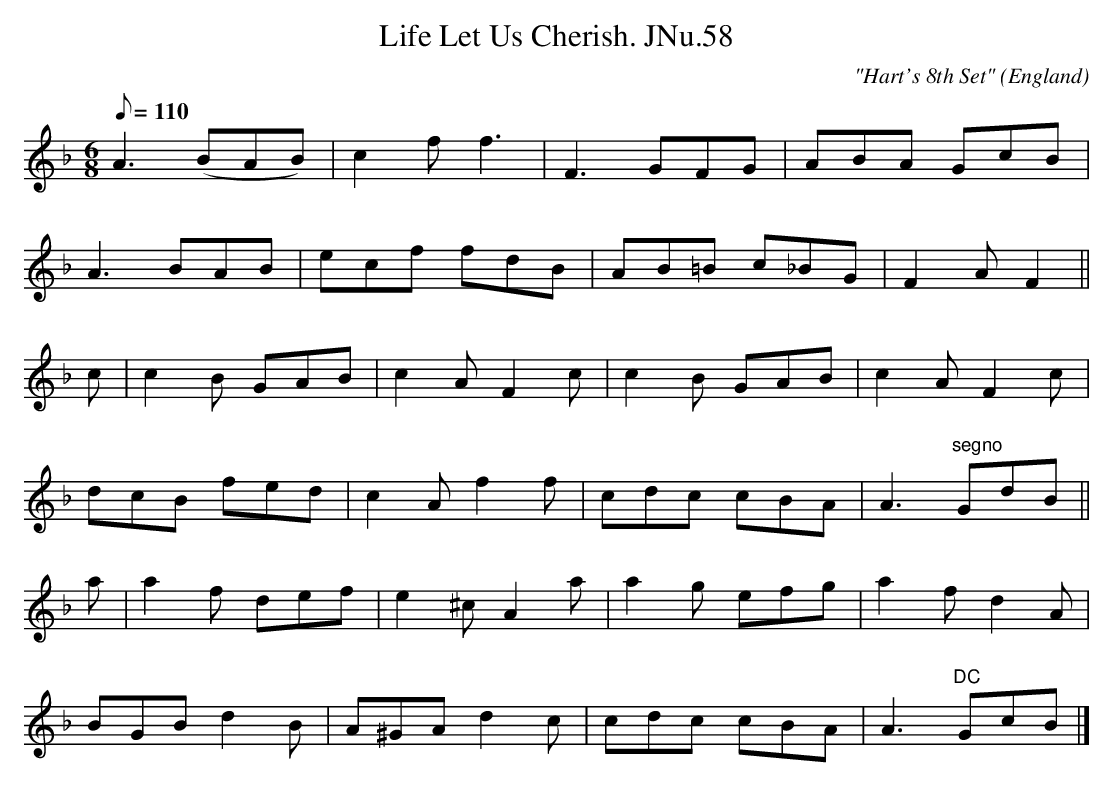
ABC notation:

X:1
T:Life Let Us Cherish. JNu.58
M:6/8
L:1/8
Q:110
C:"Hart's 8th Set"
O:England
K:F
A3(BAB)|c2ff3|F3GFG|ABA GcB|!
A3BAB|ecf fdB|AB=B c_BG|F2AF2||!
c|c2B GAB|c2AF2c|c2B GAB|c2AF2c|!
dcB fed|c2Af2f|cdc cBA|A3"segno"GdB||!
a|a2f def|e2^c A2a|a2g efg|a2fd2A|!
BGBd2B|A^GAd2c|cdc cBA|A3"DC"GcB|]
